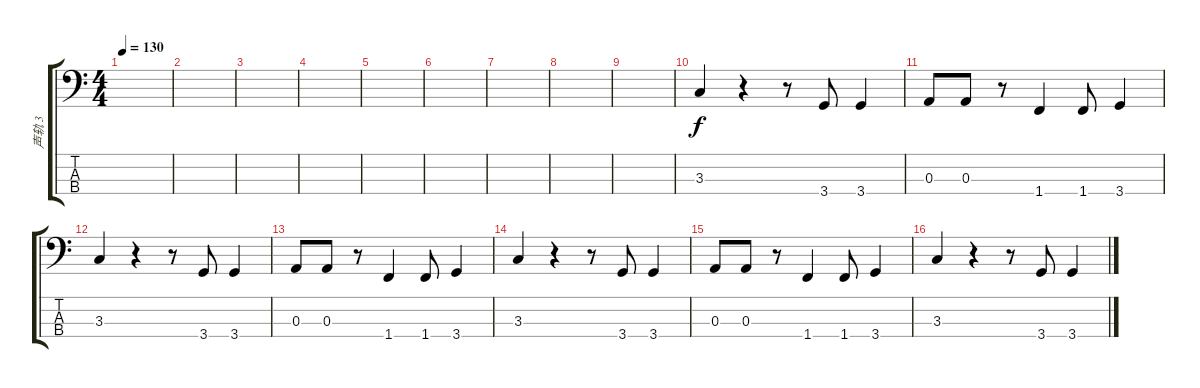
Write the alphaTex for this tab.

\track ("声轨 3" "声轨 3") {instrument electricbassfinger}
\staff {score tabs}
\tuning (G2 D2 A1 E1) {hide}
\ts (4 4)
\tempo 130
\clef f4
\ks c
|
|
|
|
|
|
|
|
|
3.3.4 r.4 r.8 3.4.8 3.4.4 |
0.3.8 0.3.8 r.8 1.4.4 1.4.8 3.4.4 |
3.3.4 r.4 r.8 3.4.8 3.4.4 |
0.3.8 0.3.8 r.8 1.4.4 1.4.8 3.4.4 |
3.3.4 r.4 r.8 3.4.8 3.4.4 |
0.3.8 0.3.8 r.8 1.4.4 1.4.8 3.4.4 |
3.3.4 r.4 r.8 3.4.8 3.4.4
